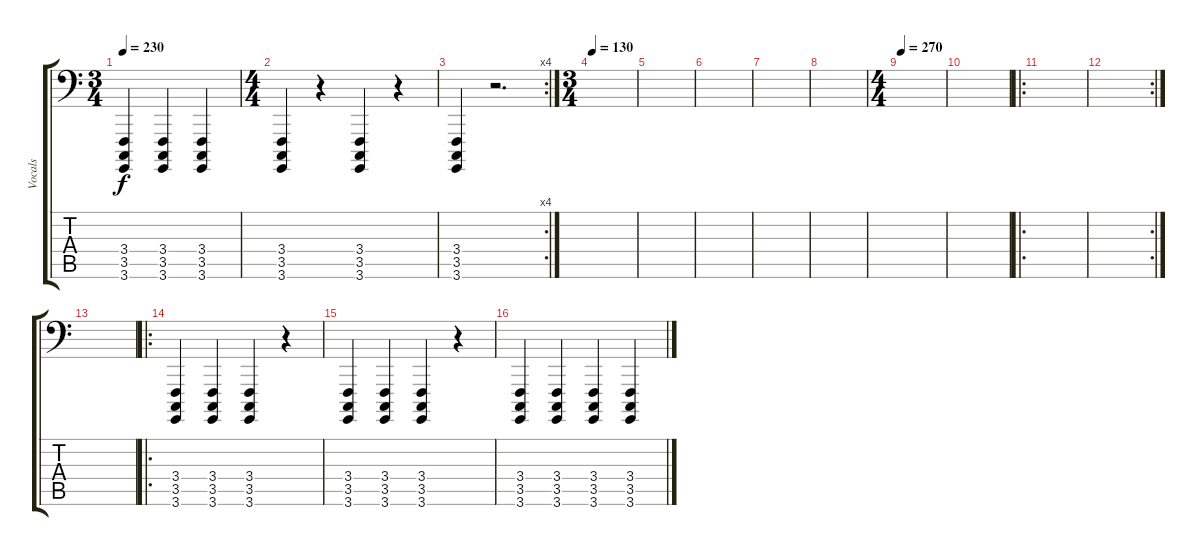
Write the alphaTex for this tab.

\track ("Vocals" "Vocals") {instrument gunshot}
\staff {score tabs}
\tuning (E2 B1 G1 D1 A0 E0) {hide}
\ts (3 4)
\tempo 230
\clef f4
\ks c
(3.4 3.5 3.6).4{dy f} (3.4 3.5 3.6).4 (3.4 3.5 3.6).4 |
\ts (4 4)
(3.4 3.5 3.6).4 r.4 (3.4 3.5 3.6).4 r.4 |
\rc 4
(3.4 3.5 3.6).4 r.2{d} |
\ts (3 4)
\tempo 130
|
|
|
|
|
\ts (4 4)
\tempo 270
|
|
\ro
|
\rc 2
|
|
\ro
(3.4 3.5 3.6).4 (3.4 3.5 3.6).4 (3.4 3.5 3.6).4 r.4 |
(3.4 3.5 3.6).4 (3.4 3.5 3.6).4 (3.4 3.5 3.6).4 r.4 |
(3.4 3.5 3.6).4 (3.4 3.5 3.6).4 (3.4 3.5 3.6).4 (3.4 3.5 3.6).4
